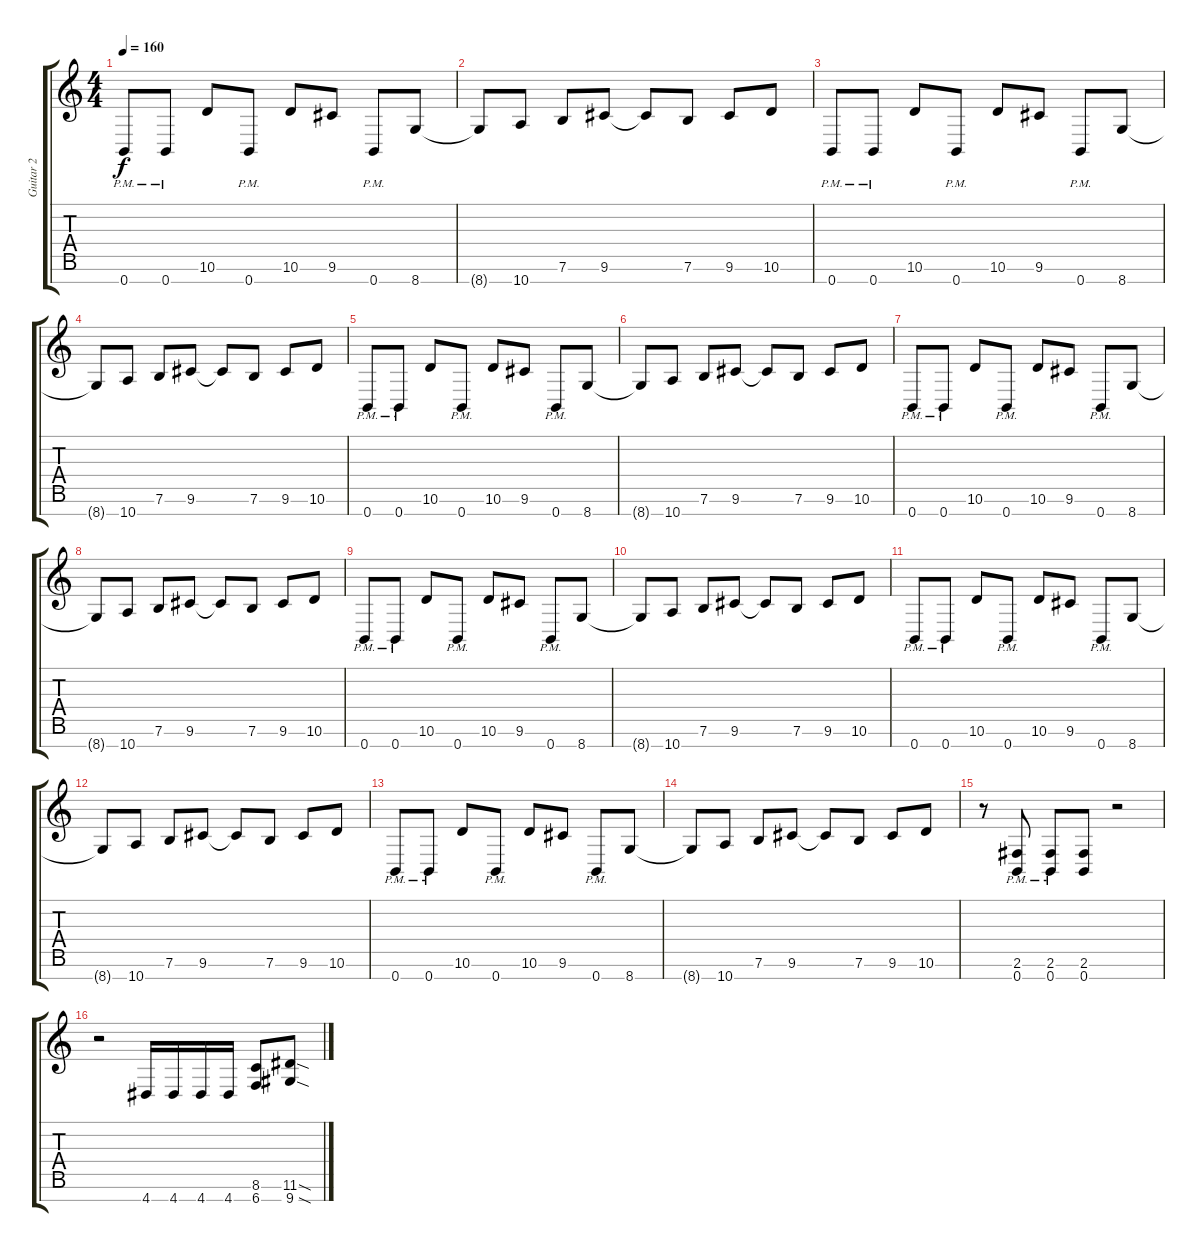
\track ("Guitar 2" "Guitar 2") {instrument distortionguitar}
\staff {score tabs}
\tuning (E4 B3 G3 D3 A2 E2 B1) {hide}
\ts (4 4)
\tempo 160
\clef g2
\ks c
0.7{pm}.8{dy f} 0.7{pm}.8 10.6.8 0.7{pm}.8 10.6.8 9.6.8 0.7{pm}.8 8.7.8 |
8.7{t}.8 10.7.8 7.6.8 9.6.8 9.6{t}.8 7.6.8 9.6.8 10.6.8 |
0.7{pm}.8 0.7{pm}.8 10.6.8 0.7{pm}.8 10.6.8 9.6.8 0.7{pm}.8 8.7.8 |
8.7{t}.8 10.7.8 7.6.8 9.6.8 9.6{t}.8 7.6.8 9.6.8 10.6.8 |
0.7{pm}.8 0.7{pm}.8 10.6.8 0.7{pm}.8 10.6.8 9.6.8 0.7{pm}.8 8.7.8 |
8.7{t}.8 10.7.8 7.6.8 9.6.8 9.6{t}.8 7.6.8 9.6.8 10.6.8 |
0.7{pm}.8 0.7{pm}.8 10.6.8 0.7{pm}.8 10.6.8 9.6.8 0.7{pm}.8 8.7.8 |
8.7{t}.8 10.7.8 7.6.8 9.6.8 9.6{t}.8 7.6.8 9.6.8 10.6.8 |
0.7{pm}.8 0.7{pm}.8 10.6.8 0.7{pm}.8 10.6.8 9.6.8 0.7{pm}.8 8.7.8 |
8.7{t}.8 10.7.8 7.6.8 9.6.8 9.6{t}.8 7.6.8 9.6.8 10.6.8 |
0.7{pm}.8 0.7{pm}.8 10.6.8 0.7{pm}.8 10.6.8 9.6.8 0.7{pm}.8 8.7.8 |
8.7{t}.8 10.7.8 7.6.8 9.6.8 9.6{t}.8 7.6.8 9.6.8 10.6.8 |
0.7{pm}.8 0.7{pm}.8 10.6.8 0.7{pm}.8 10.6.8 9.6.8 0.7{pm}.8 8.7.8 |
8.7{t}.8 10.7.8 7.6.8 9.6.8 9.6{t}.8 7.6.8 9.6.8 10.6.8 |
r.8 (2.6{pm} 0.7{pm}).8 (2.6{pm} 0.7{pm}).8 (2.6 0.7).8 r.2 |
r.2 4.7.16 4.7.16 4.7.16 4.7.16 (8.6 6.7).8 (11.6{sod} 9.7{sod}).8
